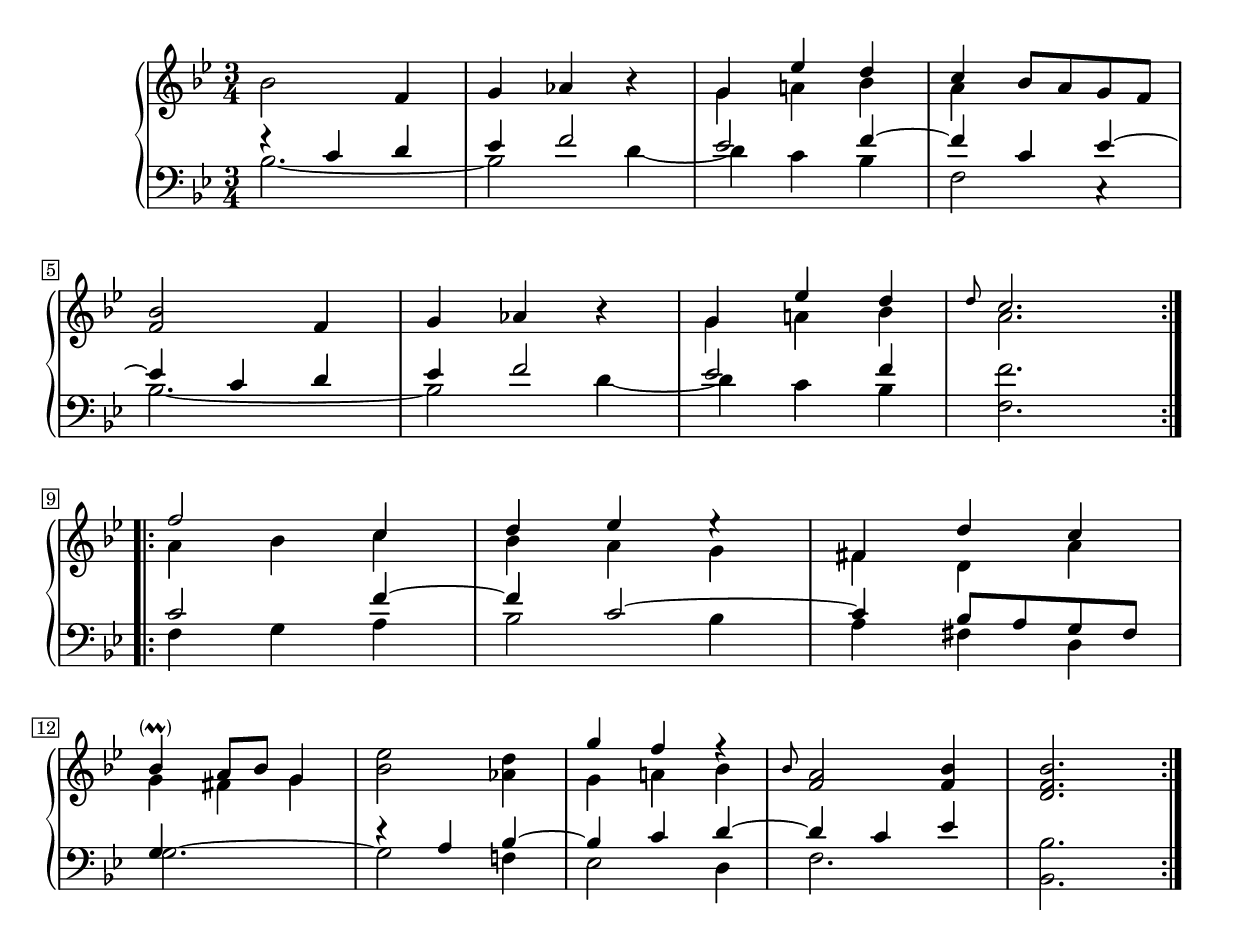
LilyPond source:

Global = {
  \key bes \major
  \time 3/4
  \include "../../global.ly"
}

staffLower = { \change Staff = "lower" }
staffUpper = { \change Staff = "upper" }

Soprano = \context Voice = "one" \relative c'' {
  \voiceOne
  \stemNeutral
  \override MultiMeasureRest.staff-position = #0
  \override Rest.staff-position = #0
  \label #'PartitaIMenuetII
  %1
  \repeat volta 2 {
  | bes2 f4
  | g aes r
  | \stemUp g es' d
  | c4 bes8 a g f
    \break
  %5
  | <f bes>2 f4
  | g aes r
  | \stemUp g ees' d
  | \slurDown\grace d8 c2.
  }
  \break
  \repeat volta 2 {
  | f2 c4
  %10
  | d ees e\rest
  | fis, d' c
    \break
  | bes\parenthesize\prall a8 bes g4
  | \stemNeutral <bes ees>2 <aes d>4
  | \stemUp g'4 f f\rest
  %15
  | \grace bes,8 <f a>2 <f bes>4
  | <d f bes>2.
  }
  \fine
}

Alto = \context Voice = "two" \relative c'' {
  \voiceTwo
  \stemDown
  \override Rest.staff-position = #0
  %1
  | s2.*2
  | g4 a bes
  | a s2
  | s2.*2
  | g4 a bes
  | a2.
  | a4 bes c
  %10
  | bes a g
  | fis d a'
  | g fis g
  | s2.
  | g4 a bes
}

Tenor = \context Voice = "three" \relative c' {
  \voiceThree
  \stemUp
  \override Rest.staff-position = #0
  %1
  | f4\rest c d
  | ees f2
  | ees2 f4~
  | f c ees~
  %5
  | ees c d
  | ees f2
  | ees2 f4
  | s2.
  | c2 f4~
  %10
  | f c2~
  | c4 bes8 a g fis
  | g4 s2
  | d'4\rest a bes~
  | bes c d~
  %15
  | d c ees


}

Bass = \context Voice = "four" \relative c' {
  \voiceFour
  \stemDown\tieDown
  \override MultiMeasureRest.staff-position = #0
  \override Rest.staff-position = #0
  %1
  \repeat volta 2 {
  | bes2.~
  | bes2 d4~
  | d c bes
  | f2 c4\rest
  %5
  | bes'2.~
  | bes2 d4~
  | d c bes
  | <f f'>2.
  }
  \repeat volta 2 {
  | f4 g a
  %10
  | bes2 bes4
  | a fis d
  | g2.^~
  | g2 f!4
  | ees2 d4
  %15
  | f2.
  | <bes, bes'>2.
  }
  \fine
}

\score {
  \new PianoStaff
  <<
    \accidentalStyle Score.piano
    \context Staff = "upper" <<
      \set Staff.midiInstrument = #"acoustic grand"
      \Global
      \clef treble
      \Soprano
      \Alto
    >>
    \context Staff = "lower" <<
      \set Staff.midiInstrument = #"acoustic grand"
      \Global
      \clef bass
      \Tenor
      \Bass
    >>
  >>
  \header {
    composer = ##f % "Johann Sebastian @composer_lastnam@"
    opus = ##f % "BWV 825"
    title = \markup { "Menuet II" }
    subtitle = ##f
  }
  \layout {
    \context {
      \PianoStaff
      \override Parentheses.font-size = #-2
      \override TextScript.font-shape = #'italic
      \override TextScript.font-size = #-1
    }
  }
  \midi {
    \tempo 4 = 140
  }
}
